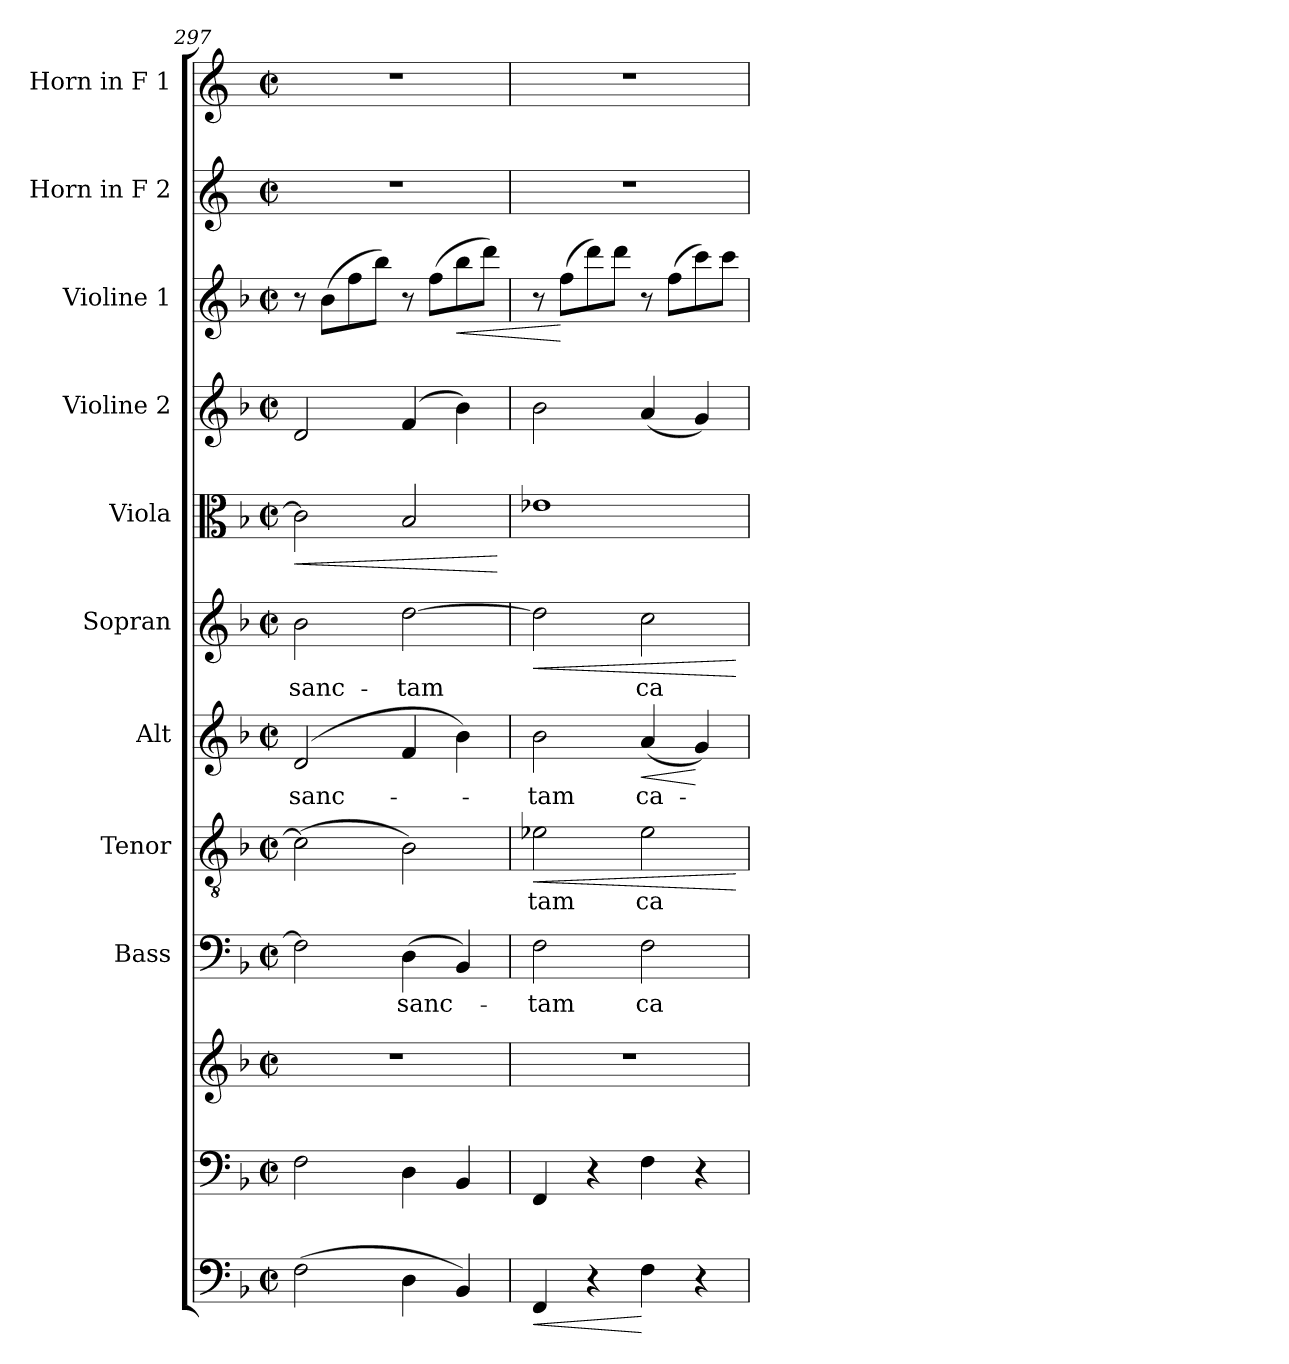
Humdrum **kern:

**kern	**dynam	**kern	**kern	**kern	**text	**kern	**text	**dynam	**kern	**text	**dynam	**kern	**text	**dynam	**kern	**dynam	**kern	**kern	**dynam	**kern	**kern
*part11	*part11	*part10	*part10	*part9	*part9	*part8	*part8	*part8	*part7	*part7	*part7	*part6	*part6	*part6	*part5	*part5	*part4	*part3	*part3	*part2	*part1
*staff12	*staff12	*staff11	*staff10	*staff9	*staff9	*staff8	*staff8	*staff8	*staff7	*staff7	*staff7	*staff6	*staff6	*staff6	*staff5	*staff5	*staff4	*staff3	*staff3	*staff2	*staff1
*	*	*	*	*I"Bass	*	*I"Tenor	*	*	*I"Alt	*	*	*I"Sopran	*	*	*I"Viola	*	*I"Violine 2	*I"Violine 1	*	*I"Horn in F 2	*I"Horn in F 1
*	*	*	*	*I'B.	*	*I'T.	*	*	*I'A.	*	*	*I'S.	*	*	*I'Vla.	*	*I'Vl. 2	*I'Vl. 1	*	*	*
*clefF4	*	*clefF4	*clefG2	*clefF4	*	*clefGv2	*	*	*clefG2	*	*	*clefG2	*	*	*clefC3	*	*clefG2	*clefG2	*	*clefG2	*clefG2
*ITrd7c12	*	*	*	*	*	*	*	*	*	*	*	*	*	*	*	*	*	*	*	*ITrd4c7	*ITrd4c7
*k[b-]	*	*k[b-]	*k[b-]	*k[b-]	*	*k[b-]	*	*	*k[b-]	*	*	*k[b-]	*	*	*k[b-]	*	*k[b-]	*k[b-]	*	*k[b-]	*k[b-]
*F:	*	*F:	*F:	*F:	*	*F:	*	*	*F:	*	*	*F:	*	*	*F:	*	*F:	*F:	*	*F:	*F:
*M2/2	*	*M2/2	*M2/2	*M2/2	*	*M2/2	*	*	*M2/2	*	*	*M2/2	*	*	*M2/2	*	*M2/2	*M2/2	*	*M2/2	*M2/2
*met(c|)	*	*met(c|)	*met(c|)	*met(c|)	*	*met(c|)	*	*	*met(c|)	*	*	*met(c|)	*	*	*met(c|)	*	*met(c|)	*met(c|)	*	*met(c|)	*met(c|)
=297	=297	=297	=297	=297	=297	=297	=297	=297	=297	=297	=297	=297	=297	=297	=297	=297	=297	=297	=297	=297	=297
!	!	!	!	!	!	!	!	!	!	!LO:LY:b	!	!	!LO:LY:b	!	!	!LO:HP:b	!	!	!	!	!
(>2FF\	.	2F\	1r	2F\]	.	(>2c\]	.	.	(2d/	sanc-	.	2b-\	sanc-	.	2c\]	<	2d/	8r	.	1r	1r
.	.	.	.	.	.	.	.	.	.	.	.	.	.	.	.	.	.	(>8b-\L	.	.	.
.	.	.	.	.	.	.	.	.	.	.	.	.	.	.	.	.	.	8ff\	.	.	.
.	.	.	.	.	.	.	.	.	.	.	.	.	.	.	.	.	.	8bb-\J)	.	.	.
!	!	!	!	!	!LO:LY:b	!	!	!	!	!	!	!	!LO:LY:b	!	!	!	!	!	!	!	!
4DD\	.	4D\	.	(>4D\	sanc-	2B-\)	.	.	4f/	.	.	[2dd\	-tam	.	2B-/	.	(4f/	8r	.	.	.
.	.	.	.	.	.	.	.	.	.	.	.	.	.	.	.	.	.	(>8ff\L	.	.	.
!	!	!	!	!	!	!	!	!	!	!	!	!	!	!	!	!	!	!	!LO:HP:b	!	!
4BBB-/)	.	4BB-/	.	4BB-/)	.	.	.	.	4b-\)	.	.	.	.	.	.	.	4b-\)	8bb-\	<	.	.
.	.	.	.	.	.	.	.	.	.	.	.	.	.	.	.	.	.	8ddd\J)	.	.	.
.	.	.	.	.	.	.	.	.	.	.	.	.	.	.	.	[	.	.	.	.	.
!!LO:PB:g=z
=298	=298	=298	=298	=298	=298	=298	=298	=298	=298	=298	=298	=298	=298	=298	=298	=298	=298	=298	=298	=298	=298
!	!LO:HP:b	!	!	!	!LO:LY:b	!	!LO:LY:b	!LO:HP:b	!	!LO:LY:b	!	!	!	!LO:HP:b	!	!	!	!	!	!	!
4FFF/	<	4FF/	1r	2F\	-tam	2e-X\	-tam	<	2b-\	-tam	.	2dd\]	.	<	1e-X	.	2b-\	8r	.	1r	1r
.	.	.	.	.	.	.	.	.	.	.	.	.	.	.	.	.	.	(>8ff\L	[	.	.
4r	.	4r	.	.	.	.	.	.	.	.	.	.	.	.	.	.	.	8ddd\)	.	.	.
.	.	.	.	.	.	.	.	.	.	.	.	.	.	.	.	.	.	8ddd\J	.	.	.
!	!	!	!	!	!LO:LY:b	!	!LO:LY:b	!	!	!LO:LY:b	!LO:HP:b	!	!LO:LY:b	!	!	!	!	!	!	!	!
4FF\	[	4F\	.	2F\	ca-	2e-\	ca-	.	(<4a/	ca-	<	2cc\	ca-	.	.	.	(<4a/	8r	.	.	.
.	.	.	.	.	.	.	.	.	.	.	.	.	.	.	.	.	.	(>8ff\L	.	.	.
4r	.	4r	.	.	.	.	.	.	4g/)	.	[	.	.	.	.	.	4g/)	8ccc\)	.	.	.
.	.	.	.	.	.	.	.	.	.	.	.	.	.	.	.	.	.	8ccc\J	.	.	.
.	.	.	.	.	.	.	.	[	.	.	.	.	.	[	.	.	.	.	.	.	.
=	=	=	=	=	=	=	=	=	=	=	=	=	=	=	=	=	=	=	=	=	=
*-	*-	*-	*-	*-	*-	*-	*-	*-	*-	*-	*-	*-	*-	*-	*-	*-	*-	*-	*-	*-	*-
